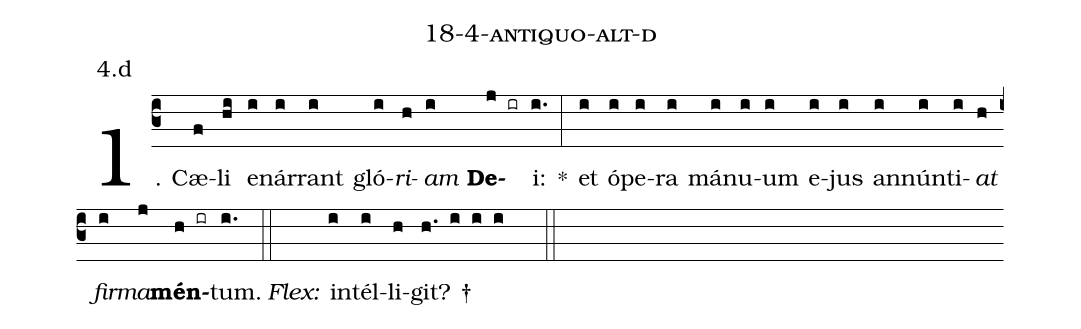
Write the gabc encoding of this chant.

name: 18-4-antiquo-alt-d;
annotation: 4.d;
%%
(c3)1. Cæ(f)li(hi) e(i)nár(i)rant(i) gló(i)<i>ri</i>(h)<i>am</i>(i) <b>De</b>(j ir)i:(i.) *(:) et(i) ó(i)pe(i)ra(i) má(i)nu(i)um(i) e(i)jus(i) an(i)nún(i)ti(i)<i>at</i>(h) <i>fir</i>(i)<i>ma</i>(j)<b>mén</b>(h ir)tum.(i.) (::)
<i>Flex:</i>()  in(i)tél(i)li(h)git? †(h. i i i  ::)
